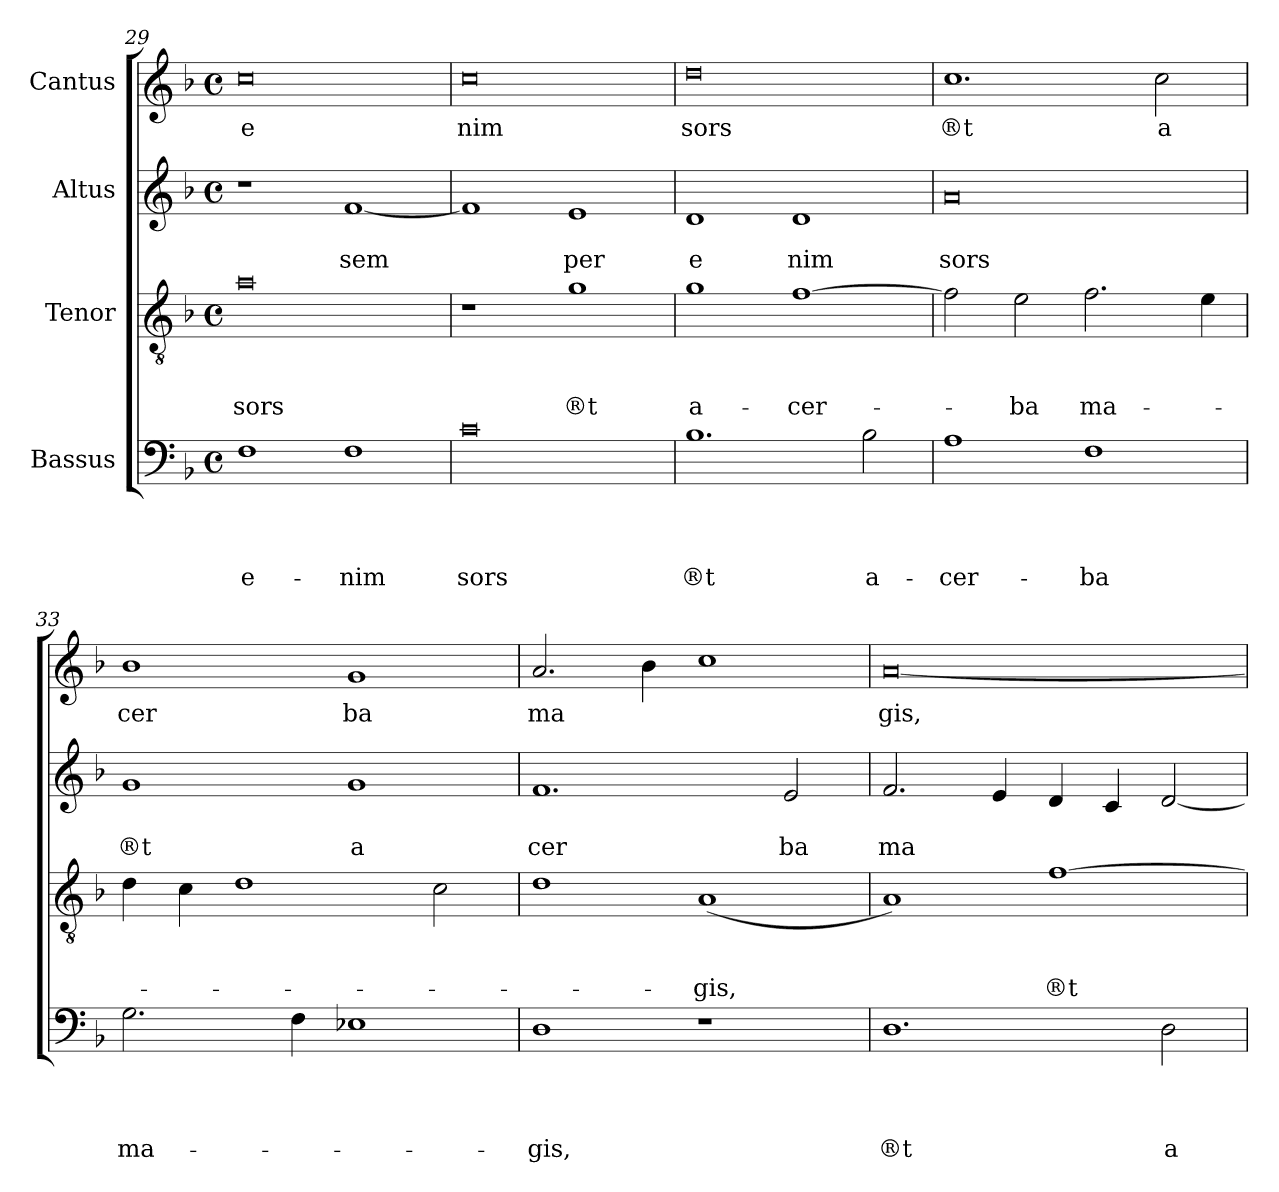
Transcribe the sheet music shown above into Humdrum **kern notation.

**kern	**text	**text	**text	**text	**kern	**text	**text	**text	**kern	**text	**text	**kern	**text
*part4	*part4	*part4	*part4	*part4	*part3	*part3	*part3	*part3	*part2	*part2	*part2	*part1	*part1
*staff4	*staff4	*staff4	*staff4	*staff4	*staff3	*staff3	*staff3	*staff3	*staff2	*staff2	*staff2	*staff1	*staff1
*I"Bassus	*	*	*	*	*I"Tenor	*	*	*	*I"Altus	*	*	*I"Cantus	*
*clefF4	*	*	*	*	*clefGv2	*	*	*	*clefG2	*	*	*clefG2	*
*k[b-]	*	*	*	*	*k[b-]	*	*	*	*k[b-]	*	*	*k[b-]	*
*F:	*	*	*	*	*F:	*	*	*	*F:	*	*	*F:	*
*M4/4	*	*	*	*	*M4/4	*	*	*	*M4/4	*	*	*M4/4	*
*met(c)	*	*	*	*	*met(c)	*	*	*	*met(c)	*	*	*met(c)	*
=29	=29	=29	=29	=29	=29	=29	=29	=29	=29	=29	=29	=29	=29
!	!	!	!	!LO:LY:b	!	!	!	!LO:LY:b	!	!	!	!	!LO:LY:b
1F	.	.	.	e-	0a	.	.	sors	1r	.	.	0cc	e
!	!	!	!	!LO:LY:b	!	!	!	!	!	!	!LO:LY:b	!	!
1F	.	.	.	-nim	.	.	.	.	[<1f	.	sem	.	.
=30	=30	=30	=30	=30	=30	=30	=30	=30	=30	=30	=30	=30	=30
!	!	!	!	!LO:LY:b	!	!	!	!	!	!	!	!	!LO:LY:b
0c	.	.	.	sors	1r	.	.	.	1f]	.	.	0cc	nim
!	!	!	!	!	!	!	!	!LO:LY:b	!	!	!LO:LY:b	!	!
.	.	.	.	.	1g	.	.	®t	1e	.	per	.	.
=31	=31	=31	=31	=31	=31	=31	=31	=31	=31	=31	=31	=31	=31
!	!	!	!	!LO:LY:b	!	!	!	!LO:LY:b	!	!	!LO:LY:b	!	!LO:LY:b
1.B-	.	.	.	®t	1g	.	.	a-	1d	.	e	0dd	sors
!	!	!	!	!	!	!	!	!LO:LY:b	!	!	!LO:LY:b	!	!
.	.	.	.	.	[>1f	.	.	-cer-	1d	.	nim	.	.
!	!	!	!	!LO:LY:b	!	!	!	!	!	!	!	!	!
2B-\	.	.	.	a-	.	.	.	.	.	.	.	.	.
=32	=32	=32	=32	=32	=32	=32	=32	=32	=32	=32	=32	=32	=32
!	!	!	!	!LO:LY:b	!	!	!	!	!	!	!LO:LY:b	!	!LO:LY:b
1A	.	.	.	-cer-	2f\]	.	.	.	0a	.	sors	1.cc	®t
!	!	!	!	!	!	!	!	!LO:LY:b	!	!	!	!	!
.	.	.	.	.	2e\	.	.	-ba	.	.	.	.	.
!	!	!	!	!LO:LY:b	!	!	!	!LO:LY:b	!	!	!	!	!
1F	.	.	.	-ba	2.f\	.	.	ma-	.	.	.	.	.
!	!	!	!	!	!	!	!	!	!	!	!	!	!LO:LY:b
.	.	.	.	.	.	.	.	.	.	.	.	2cc\	a
.	.	.	.	.	4e\	.	.	.	.	.	.	.	.
=33	=33	=33	=33	=33	=33	=33	=33	=33	=33	=33	=33	=33	=33
!	!	!	!	!LO:LY:b	!	!	!	!	!	!	!LO:LY:b	!	!LO:LY:b
2.G\	.	.	.	ma-	4d\	.	.	.	1g	.	®t	1b-	cer
.	.	.	.	.	4c\	.	.	.	.	.	.	.	.
.	.	.	.	.	1d	.	.	.	.	.	.	.	.
4F\	.	.	.	.	.	.	.	.	.	.	.	.	.
!	!	!	!	!	!	!	!	!	!	!	!LO:LY:b	!	!LO:LY:b
1E-X	.	.	.	.	.	.	.	.	1g	.	a	1g	ba
.	.	.	.	.	2c\	.	.	.	.	.	.	.	.
=34	=34	=34	=34	=34	=34	=34	=34	=34	=34	=34	=34	=34	=34
!	!	!	!	!LO:LY:b	!	!	!	!	!	!	!LO:LY:b	!	!LO:LY:b
1D	.	.	.	-gis,	1d	.	.	.	1.f	.	cer	2.a/	ma
.	.	.	.	.	.	.	.	.	.	.	.	4b-\	.
!	!	!	!	!	!	!	!	!LO:LY:b	!	!	!	!	!
1r	.	.	.	.	(<1A	.	.	-gis,	.	.	.	1cc	.
!	!	!	!	!	!	!	!	!	!	!	!LO:LY:b	!	!
.	.	.	.	.	.	.	.	.	2e/	.	ba	.	.
!!LO:PB:g=z
=35	=35	=35	=35	=35	=35	=35	=35	=35	=35	=35	=35	=35	=35
!	!	!	!	!LO:LY:b	!	!	!	!	!	!	!LO:LY:b	!	!LO:LY:b
1.D	.	.	.	®t	1A)	.	.	.	2.f/	.	ma	[<0a	gis,
.	.	.	.	.	.	.	.	.	4e/	.	.	.	.
!	!	!	!	!	!	!	!	!LO:LY:b	!	!	!	!	!
.	.	.	.	.	[>1f	.	.	®t	4d/	.	.	.	.
.	.	.	.	.	.	.	.	.	4c/	.	.	.	.
!	!	!	!	!LO:LY:b	!	!	!	!	!	!	!	!	!
2D\	.	.	.	a	.	.	.	.	[<2d/	.	.	.	.
=	=	=	=	=	=	=	=	=	=	=	=	=	=
*-	*-	*-	*-	*-	*-	*-	*-	*-	*-	*-	*-	*-	*-
